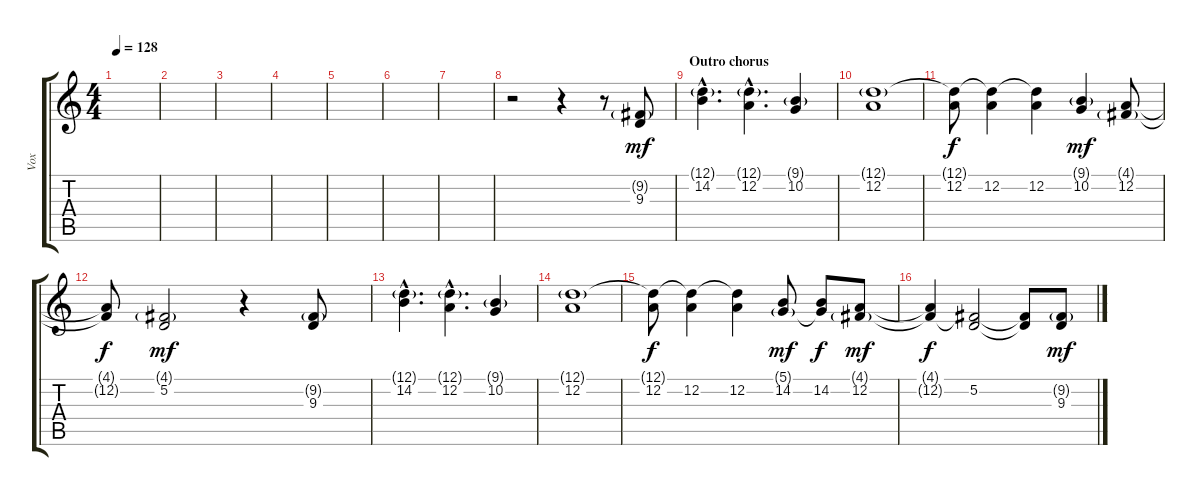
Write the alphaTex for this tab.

\track ("Vox" "Vox") {instrument englishhorn}
\staff {score tabs}
\tuning (D4 A3 F3 C3 G2 C2) {hide}
\ts (4 4)
\tempo 128
\clef g2
\ks c
|
|
|
|
|
|
|
r.2 r.4 r.8 (9.2{g} 9.3).8{dy mf} |
\section ("" "Outro chorus")
(12.1{g hac} 14.2{hac}).4{d} (12.1{g hac} 12.2{hac}).4{d} (9.1{g} 10.2).4 |
(12.1{g} 12.2).1 |
(12.1{t} 12.2).8{dy f} (12.1{t} 12.2).4 (12.1{t} 12.2).4 (9.1{g} 10.2).4{dy mf} (4.1{g} 12.2).8 |
(4.1{t} 12.2{t}).8{dy f} (4.1{g} 5.2).2{dy mf} r.4 (9.2{g} 9.3).8 |
(12.1{g hac} 14.2{hac}).4{d} (12.1{g hac} 12.2{hac}).4{d} (9.1{g} 10.2).4 |
(12.1{g} 12.2).1 |
(12.1{t} 12.2).8{dy f} (12.1{t} 12.2).4 (12.1{t} 12.2).4 (5.1{g} 14.2).8{dy mf} (5.1{t} 14.2).8{dy f} (4.1{g} 12.2).8{dy mf} |
(4.1{t} 12.2{t}).4{dy f} (4.1{t} 5.2).2 (4.1{t} 5.2{t}).8 (9.2{g} 9.3).8{dy mf}
